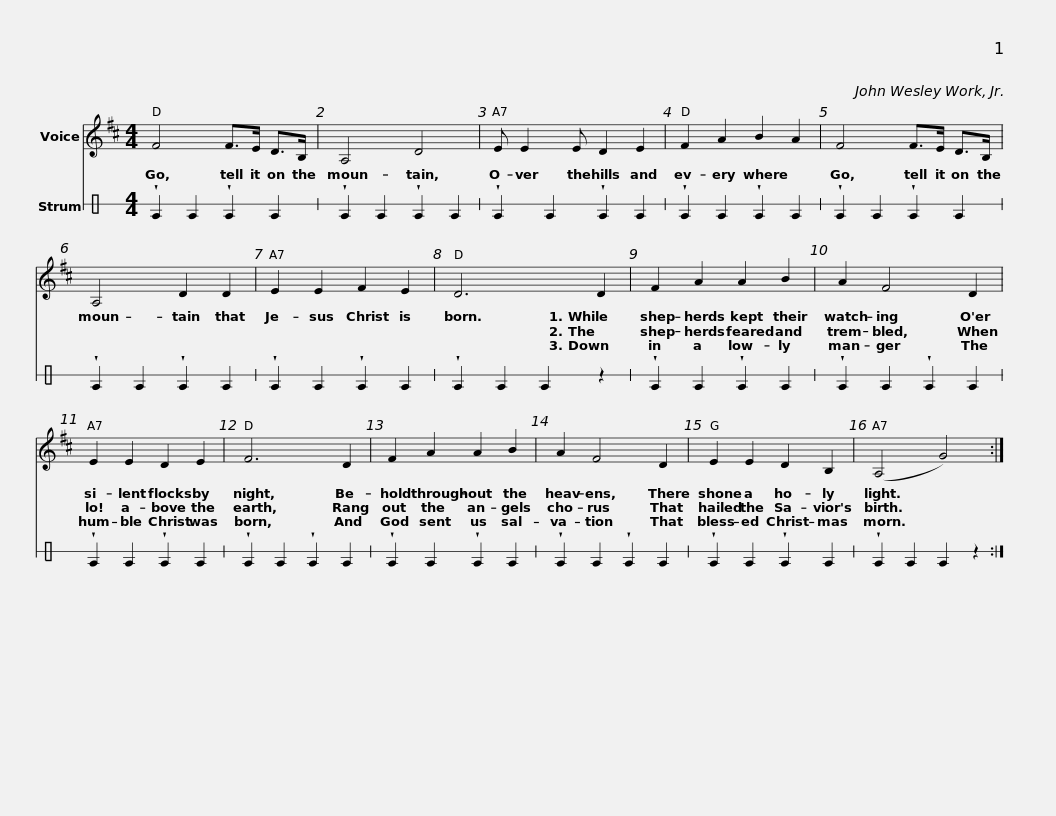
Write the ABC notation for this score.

X:1
%%score 1 2
L:1/8
M:4/4
I:linebreak $
K:D
V:1 treble
V:2 perc stafflines=1
K:none
V:1
 F4 F>E D>B, | A,4 D4 | E E2 E D2 E2 | F2 A2 B2 A2 |$ F4 F>E D>B, | %5
 A,4 D2 D2 | E2 E2 F2 E2 | D6 D2 |$ F2 A2 A2 B2 | A2 F4 D2 | %10
 E2 E2 D2 E2 | F6 D2 |$ F2 A2 A2 B2 | A2 F4 D2 | E2 E2 D2 B,2 | %15
 (A,4 G4) :| %16
V:2
[K:C] !wedge!E2 E2 !wedge!E2 E2 | !wedge!E2 E2 !wedge!E2 E2 | !wedge!E2 E2 !wedge!E2 E2 | !wedge!E2 E2 !wedge!E2 E2 |$ !wedge!E2 E2 !wedge!E2 E2 | %5
 !wedge!E2 E2 !wedge!E2 E2 | !wedge!E2 E2 !wedge!E2 E2 | !wedge!E2 E2 E2 z2 |$ !wedge!E2 E2 !wedge!E2 E2 | !wedge!E2 E2 !wedge!E2 E2 | %10
 !wedge!E2 E2 !wedge!E2 E2 | !wedge!E2 E2 !wedge!E2 E2 |$ !wedge!E2 E2 !wedge!E2 E2 | !wedge!E2 E2 !wedge!E2 E2 | !wedge!E2 E2 !wedge!E2 E2 | %15
 !wedge!E2 E2 E2 z2 :| %16
